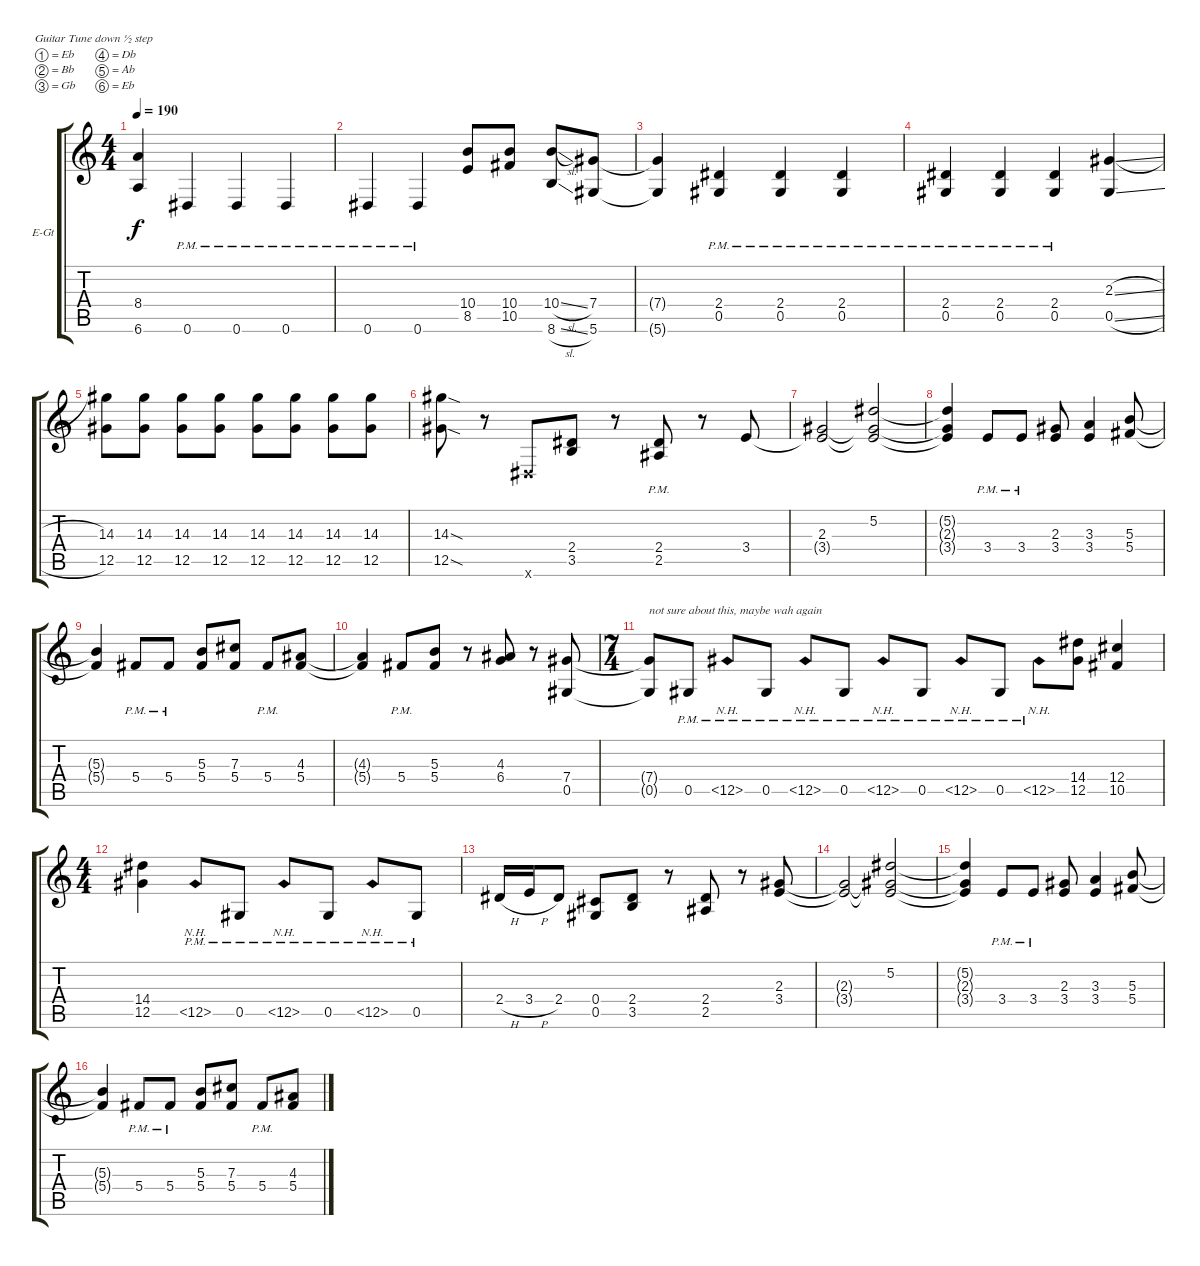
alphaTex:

\bracketExtendMode groupsimilarinstruments
\firstSystemTrackNameOrientation horizontal
\otherSystemsTrackNameOrientation horizontal
\track ("Electric Guitar" "E-Gt") {instrument overdrivenguitar}
\staff {score tabs}
\tuning (Eb4 Bb3 Gb3 Db3 Ab2 Eb2)
\ts (4 4)
\tempo 190
\clef g2
\ks c
(6.6{t} 8.4{t}).4{dy f} 0.6{pm}.4 0.6{pm}.4 0.6{pm}.4 |
0.6{pm}.4 0.6{pm}.4 (8.5 10.4).8 (10.4 10.5).8 (8.6{sl} 10.4{sl}).8 (7.4 5.6).8 |
(5.6{t} 7.4{t}).4 (0.5{pm} 2.4{pm}).4 (0.5{pm} 2.4{pm}).4 (0.5{pm} 2.4{pm}).4 |
(0.5{pm} 2.4{pm}).4 (0.5{pm} 2.4{pm}).4 (0.5{pm} 2.4{pm}).4 (0.5{sl} 2.3{sl}).4 |
(12.5 14.3).8 (12.5 14.3).8 (12.5 14.3).8 (12.5 14.3).8 (12.5 14.3).8 (12.5 14.3).8 (12.5 14.3).8 (12.5 14.3).8 |
(12.5{sod} 14.3{sod}).8 r.8 0.6{x}.8 (2.4 3.5).8 r.8 (2.5{pm} 2.4).8 r.8 3.4.8 |
(2.3 3.4{t}).2 (5.2 2.3{t} 3.4{t}).2 |
(3.4{t} 2.3{t} 5.2{t}).4 3.4{pm}.8 3.4{pm}.8 (3.4 2.3).8 (3.4 3.3).4 (5.4 5.3).8 |
(5.4{t} 5.3{t}).4 5.4{pm}.8 5.4{pm}.8 (5.4 5.3).8 (7.3 5.4).8 5.4{pm}.8 (5.4 4.3).8 |
(5.4{t} 4.3{t}).4 5.4{pm}.8 (5.4 5.3).8 r.8 (6.4 4.3).8 r.8 (0.5 7.4).8 |
\ts (7 4)
(0.5{t} 7.4{t}).8{txt "not sure about this, maybe wah again"} 0.5{pm}.8 12.5{nh pm}.8 0.5{pm}.8 12.5{nh pm}.8 0.5{pm}.8 12.5{nh pm}.8 0.5{pm}.8 12.5{nh pm}.8 0.5{pm}.8 12.5{nh pm}.8 (12.5 14.4).8 (10.5 12.4).4 |
\ts (4 4)
(12.5 14.4).4 12.5{nh pm}.8 0.5{pm}.8 12.5{nh pm}.8 0.5{pm}.8 12.5{nh pm}.8 0.5{pm}.8 |
2.4{h}.16 3.4{h}.16 2.4.8 (0.4 0.5).8 (3.5 2.4).8 r.8 (2.5 2.4).8 r.8 (3.4 2.3).8 |
(2.3{t} 3.4{t}).2 (5.2 2.3{t} 3.4{t}).2 |
(3.4{t} 2.3{t} 5.2{t}).4 3.4{pm}.8 3.4{pm}.8 (3.4 2.3).8 (3.4 3.3).4 (5.4 5.3).8 |
(5.4{t} 5.3{t}).4 5.4{pm}.8 5.4{pm}.8 (5.4 5.3).8 (7.3 5.4).8 5.4{pm}.8 (5.4 4.3).8
